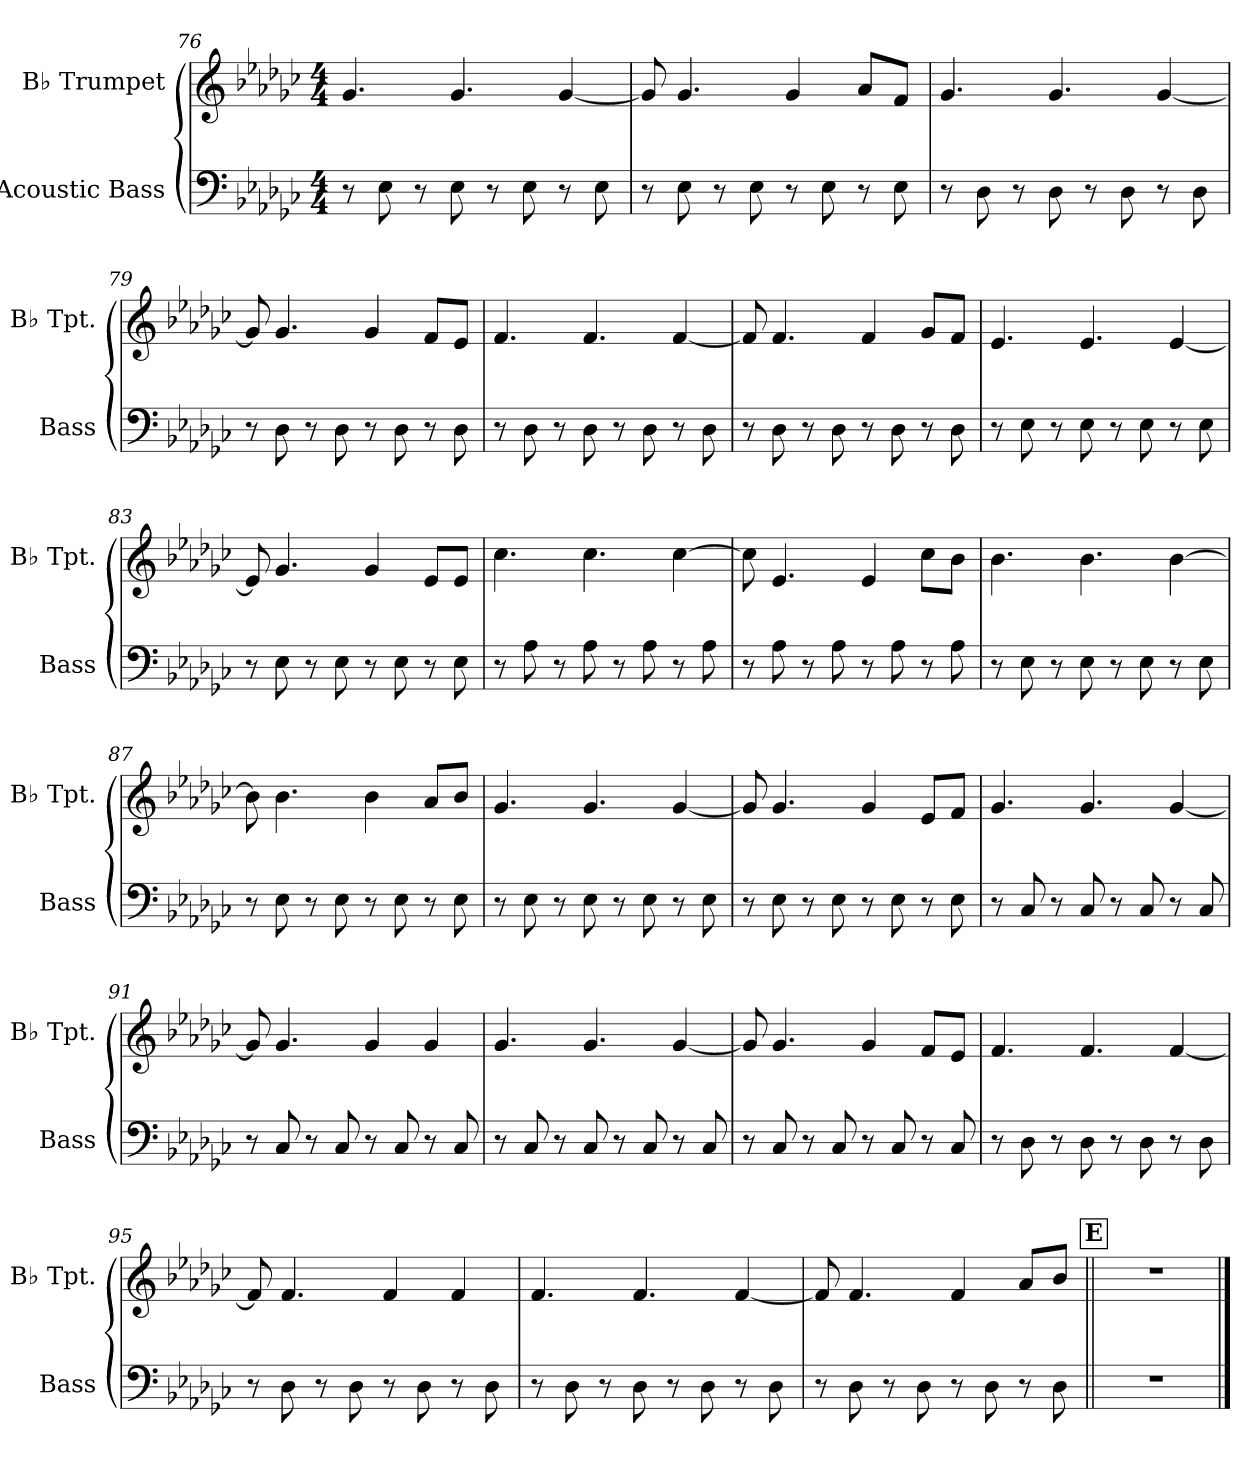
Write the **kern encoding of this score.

**kern	**kern
*part2	*part1
*staff2	*staff1
*I"Acoustic Bass	*I"B♭ Trumpet
*I'Bass	*I'B♭ Tpt.
*clefF4	*clefG2
*ITrd7c12	*
*k[b-e-a-d-g-c-]	*k[b-e-a-d-g-c-]
*M4/4	*M4/4
=76	=76
8r	4.g-
8EE-	.
8r	.
8EE-	4.g-
8r	.
8EE-	.
8r	[4g-
8EE-	.
=77	=77
8r	8g-]
8EE-	4.g-
8r	.
8EE-	.
8r	4g-
8EE-	.
8r	8a-L
8EE-	8fJ
=78	=78
8r	4.g-
8DD-	.
8r	.
8DD-	4.g-
8r	.
8DD-	.
8r	[4g-
8DD-	.
=79	=79
8r	8g-]
8DD-	4.g-
8r	.
8DD-	.
8r	4g-
8DD-	.
8r	8fL
8DD-	8e-J
=80	=80
8r	4.f
8DD-	.
8r	.
8DD-	4.f
8r	.
8DD-	.
8r	[4f
8DD-	.
=81	=81
8r	8f]
8DD-	4.f
8r	.
8DD-	.
8r	4f
8DD-	.
8r	8g-L
8DD-	8fJ
=82	=82
8r	4.e-
8EE-	.
8r	.
8EE-	4.e-
8r	.
8EE-	.
8r	[4e-
8EE-	.
=83	=83
8r	8e-]
8EE-	4.g-
8r	.
8EE-	.
8r	4g-
8EE-	.
8r	8e-L
8EE-	8e-J
=84	=84
8r	4.cc-
8AA-	.
8r	.
8AA-	4.cc-
8r	.
8AA-	.
8r	[4cc-
8AA-	.
=85	=85
8r	8cc-]
8AA-	4.e-
8r	.
8AA-	.
8r	4e-
8AA-	.
8r	8cc-L
8AA-	8b-J
=86	=86
8r	4.b-
8EE-	.
8r	.
8EE-	4.b-
8r	.
8EE-	.
8r	[4b-
8EE-	.
=87	=87
8r	8b-]
8EE-	4.b-
8r	.
8EE-	.
8r	4b-
8EE-	.
8r	8a-L
8EE-	8b-J
=88	=88
8r	4.g-
8EE-	.
8r	.
8EE-	4.g-
8r	.
8EE-	.
8r	[4g-
8EE-	.
=89	=89
8r	8g-]
8EE-	4.g-
8r	.
8EE-	.
8r	4g-
8EE-	.
8r	8e-L
8EE-	8fJ
=90	=90
8r	4.g-
8CC-	.
8r	.
8CC-	4.g-
8r	.
8CC-	.
8r	[4g-
8CC-	.
=91	=91
8r	8g-]
8CC-	4.g-
8r	.
8CC-	.
8r	4g-
8CC-	.
8r	4g-
8CC-	.
=92	=92
8r	4.g-
8CC-	.
8r	.
8CC-	4.g-
8r	.
8CC-	.
8r	[4g-
8CC-	.
=93	=93
8r	8g-]
8CC-	4.g-
8r	.
8CC-	.
8r	4g-
8CC-	.
8r	8fL
8CC-	8e-J
=94	=94
8r	4.f
8DD-	.
8r	.
8DD-	4.f
8r	.
8DD-	.
8r	[4f
8DD-	.
=95	=95
8r	8f]
8DD-	4.f
8r	.
8DD-	.
8r	4f
8DD-	.
8r	4f
8DD-	.
=96	=96
8r	4.f
8DD-	.
8r	.
8DD-	4.f
8r	.
8DD-	.
8r	[4f
8DD-	.
=97	=97
8r	8f]
8DD-	4.f
8r	.
8DD-	.
8r	4f
8DD-	.
8r	8a-L
8DD-	8b-J
!!LO:REH:place=s1:a:B:fs=14:t=E
=98||	=98||
1r	1r
==	==
*-	*-
